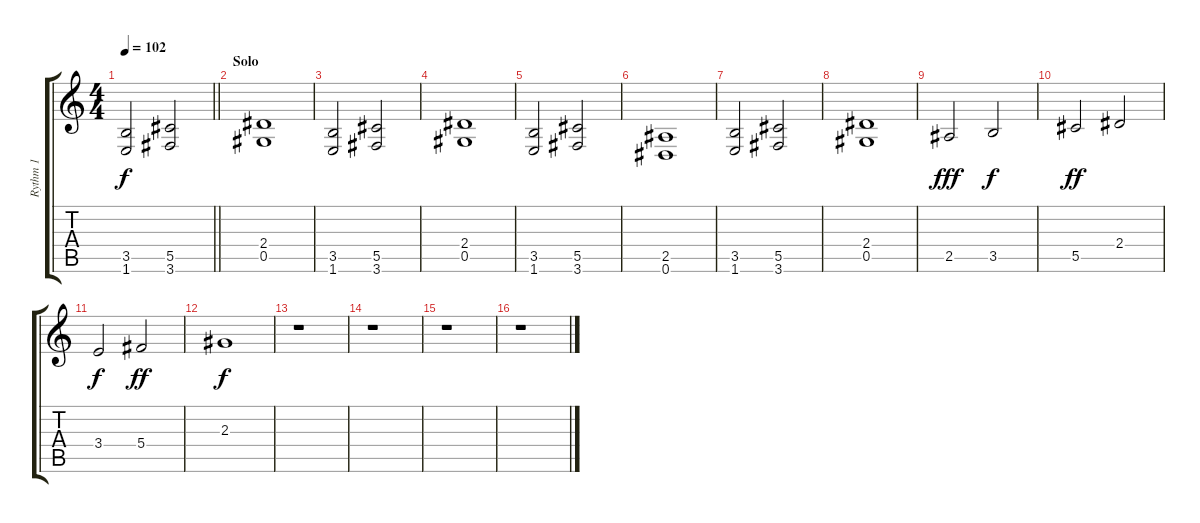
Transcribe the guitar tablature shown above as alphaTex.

\track ("Rythm 1" "Rythm 1") {instrument distortionguitar}
\staff {score tabs}
\tuning (Eb4 Bb3 Gb3 Db3 Ab2 Eb2) {hide}
\ts (4 4)
\tempo 102
\clef g2
\barLineRight lightlight
\ks c
(3.5 1.6).2{dy f} (5.5 3.6).2 |
\section ("" "Solo")
(2.4 0.5).1 |
(3.5 1.6).2 (5.5 3.6).2 |
(2.4 0.5).1 |
(3.5 1.6).2 (5.5 3.6).2 |
(2.5 0.6).1 |
(3.5 1.6).2 (5.5 3.6).2 |
(2.4 0.5).1 |
2.5.2{dy fff} 3.5.2{dy f} |
5.5.2{dy ff} 2.4.2 |
3.4.2{dy f} 5.4.2{dy ff} |
2.3.1{dy f} |
r.1 |
r.1 |
r.1 |
r.1
